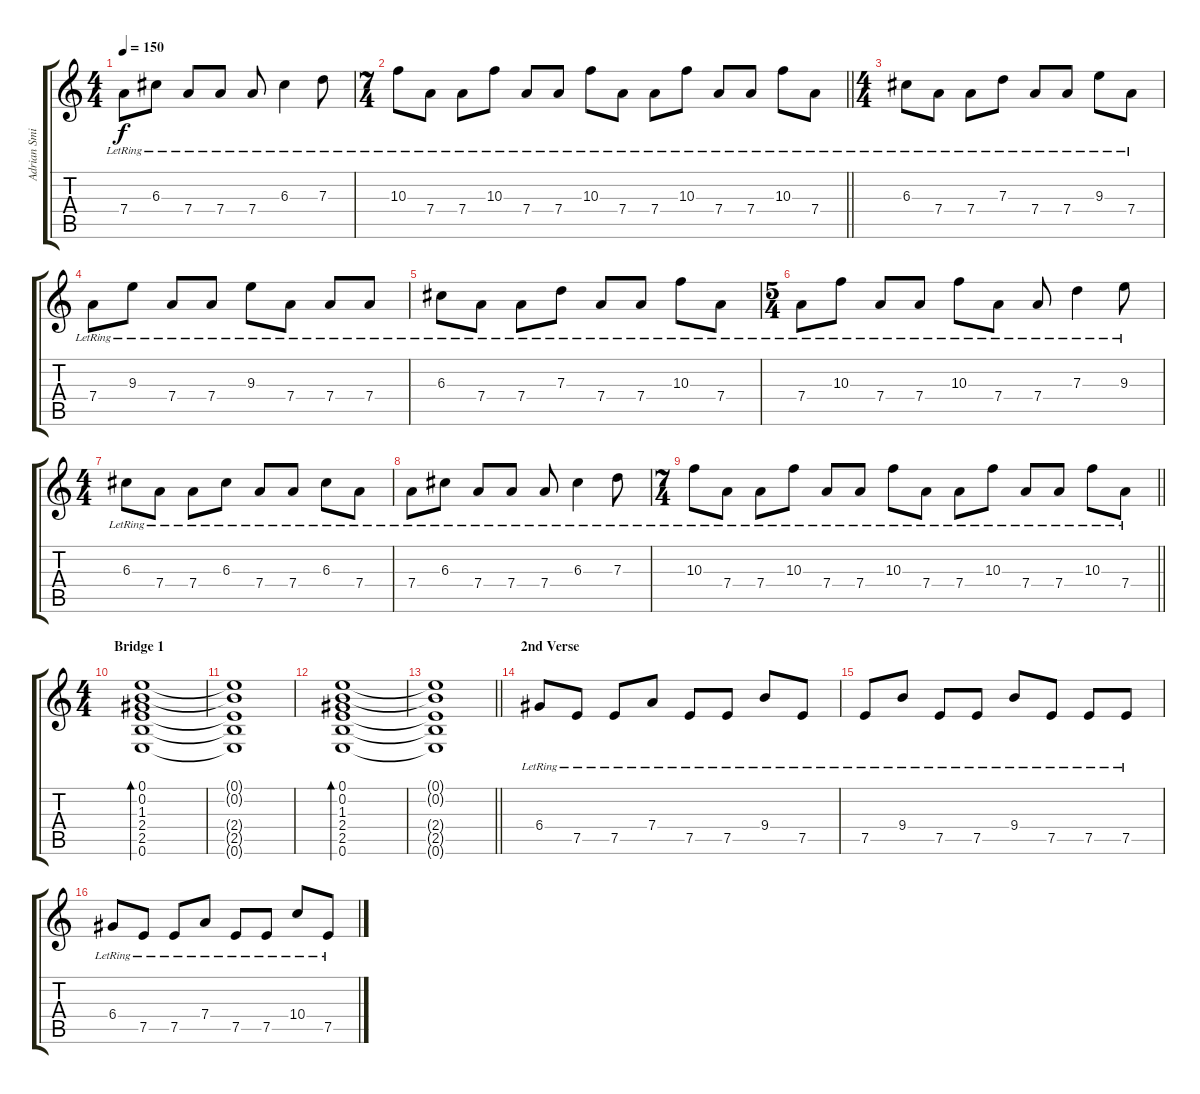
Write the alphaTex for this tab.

\track ("Adrian Smith" "Adrian Smi") {instrument electricguitarclean}
\staff {score tabs}
\tuning (E4 B3 G3 D3 A2 E2) {hide}
\ts (4 4)
\tempo 150
\clef g2
\ks c
7.4{lr}.8{dy f} 6.3{lr}.8 7.4{lr}.8 7.4{lr}.8 7.4{lr}.8 6.3{lr}.4 7.3{lr}.8 |
\ts (7 4)
\barLineRight lightlight
10.3{lr}.8 7.4{lr}.8 7.4{lr}.8 10.3{lr}.8 7.4{lr}.8 7.4{lr}.8 10.3{lr}.8 7.4{lr}.8 7.4{lr}.8 10.3{lr}.8 7.4{lr}.8 7.4{lr}.8 10.3{lr}.8 7.4{lr}.8 |
\ts (4 4)
6.3{lr}.8 7.4{lr}.8 7.4{lr}.8 7.3{lr}.8 7.4{lr}.8 7.4{lr}.8 9.3{lr}.8 7.4{lr}.8 |
7.4{lr}.8 9.3{lr}.8 7.4{lr}.8 7.4{lr}.8 9.3{lr}.8 7.4{lr}.8 7.4{lr}.8 7.4{lr}.8 |
6.3{lr}.8 7.4{lr}.8 7.4{lr}.8 7.3{lr}.8 7.4{lr}.8 7.4{lr}.8 10.3{lr}.8 7.4{lr}.8 |
\ts (5 4)
7.4{lr}.8 10.3{lr}.8 7.4{lr}.8 7.4{lr}.8 10.3{lr}.8 7.4{lr}.8 7.4{lr}.8 7.3{lr}.4 9.3{lr}.8 |
\ts (4 4)
6.3{lr}.8 7.4{lr}.8 7.4{lr}.8 6.3{lr}.8 7.4{lr}.8 7.4{lr}.8 6.3{lr}.8 7.4{lr}.8 |
7.4{lr}.8 6.3{lr}.8 7.4{lr}.8 7.4{lr}.8 7.4{lr}.8 6.3{lr}.4 7.3{lr}.8 |
\ts (7 4)
\barLineRight lightlight
10.3{lr}.8 7.4{lr}.8 7.4{lr}.8 10.3{lr}.8 7.4{lr}.8 7.4{lr}.8 10.3{lr}.8 7.4{lr}.8 7.4{lr}.8 10.3{lr}.8 7.4{lr}.8 7.4{lr}.8 10.3{lr}.8 7.4{lr}.8 |
\ts (4 4)
\section ("" "Bridge 1")
(0.1 0.2 1.3 2.4 2.5 0.6).1{bd 120} |
(0.1{t} 0.2{t} 2.4{t} 2.5{t} 0.6{t}).1 |
(0.1 0.2 1.3 2.4 2.5 0.6).1{bd 120} |
\barLineRight lightlight
(0.1{t} 0.2{t} 2.4{t} 2.5{t} 0.6{t}).1 |
\section ("" "2nd Verse")
6.4{lr}.8 7.5{lr}.8 7.5{lr}.8 7.4{lr}.8 7.5{lr}.8 7.5{lr}.8 9.4{lr}.8 7.5{lr}.8 |
7.5{lr}.8 9.4{lr}.8 7.5{lr}.8 7.5{lr}.8 9.4{lr}.8 7.5{lr}.8 7.5{lr}.8 7.5{lr}.8 |
6.4{lr}.8 7.5{lr}.8 7.5{lr}.8 7.4{lr}.8 7.5{lr}.8 7.5{lr}.8 10.4{lr}.8 7.5{lr}.8
